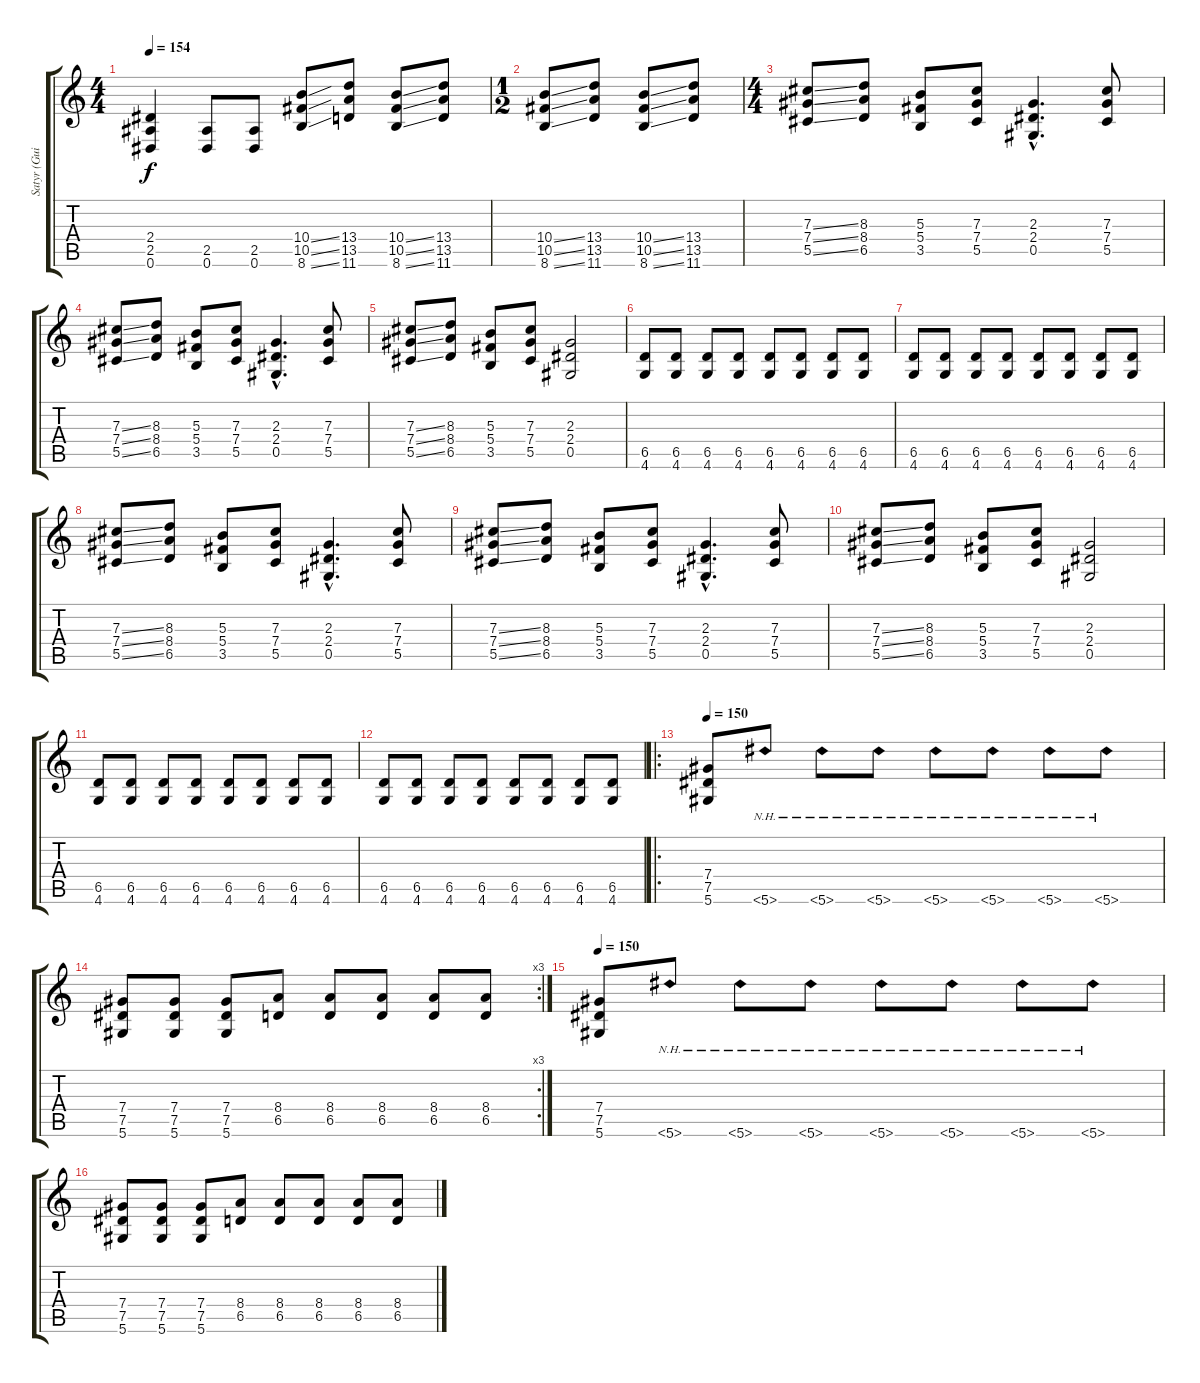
\track ("Satyr (Guitar)" "Satyr (Gui") {instrument distortionguitar}
\staff {score tabs}
\tuning (Eb4 Bb3 Gb3 Db3 Ab2 Eb2) {hide}
\ts (4 4)
\tempo 154
\clef g2
\ks c
(2.4 2.5 0.6).4{dy f} (2.5 0.6).8 (2.5 0.6).8 (10.4{ss} 10.5{ss} 8.6{ss}).8 (13.4 13.5 11.6).8 (10.4{ss} 10.5{ss} 8.6{ss}).8 (13.4 13.5 11.6).8 |
\ts (1 2)
(10.4{ss} 10.5{ss} 8.6{ss}).8 (13.4 13.5 11.6).8 (10.4{ss} 10.5{ss} 8.6{ss}).8 (13.4 13.5 11.6).8 |
\ts (4 4)
(7.3{ss} 7.4{ss} 5.5{ss}).8 (8.3 8.4 6.5).8 (5.3 5.4 3.5).8 (7.3 7.4 5.5).8 (2.3{hac} 2.4{hac} 0.5{hac}).4{d} (7.3 7.4 5.5).8 |
(7.3{ss} 7.4{ss} 5.5{ss}).8 (8.3 8.4 6.5).8 (5.3 5.4 3.5).8 (7.3 7.4 5.5).8 (2.3{hac} 2.4{hac} 0.5{hac}).4{d} (7.3 7.4 5.5).8 |
(7.3{ss} 7.4{ss} 5.5{ss}).8 (8.3 8.4 6.5).8 (5.3 5.4 3.5).8 (7.3 7.4 5.5).8 (2.3 2.4 0.5).2 |
(6.5 4.6).8 (6.5 4.6).8 (6.5 4.6).8 (6.5 4.6).8 (6.5 4.6).8 (6.5 4.6).8 (6.5 4.6).8 (6.5 4.6).8 |
(6.5 4.6).8 (6.5 4.6).8 (6.5 4.6).8 (6.5 4.6).8 (6.5 4.6).8 (6.5 4.6).8 (6.5 4.6).8 (6.5 4.6).8 |
(7.3{ss} 7.4{ss} 5.5{ss}).8 (8.3 8.4 6.5).8 (5.3 5.4 3.5).8 (7.3 7.4 5.5).8 (2.3{hac} 2.4{hac} 0.5{hac}).4{d} (7.3 7.4 5.5).8 |
(7.3{ss} 7.4{ss} 5.5{ss}).8 (8.3 8.4 6.5).8 (5.3 5.4 3.5).8 (7.3 7.4 5.5).8 (2.3{hac} 2.4{hac} 0.5{hac}).4{d} (7.3 7.4 5.5).8 |
(7.3{ss} 7.4{ss} 5.5{ss}).8 (8.3 8.4 6.5).8 (5.3 5.4 3.5).8 (7.3 7.4 5.5).8 (2.3 2.4 0.5).2 |
(6.5 4.6).8 (6.5 4.6).8 (6.5 4.6).8 (6.5 4.6).8 (6.5 4.6).8 (6.5 4.6).8 (6.5 4.6).8 (6.5 4.6).8 |
(6.5 4.6).8 (6.5 4.6).8 (6.5 4.6).8 (6.5 4.6).8 (6.5 4.6).8 (6.5 4.6).8 (6.5 4.6).8 (6.5 4.6).8 |
\ro
\tempo 150
(7.4 7.5 5.6).8 5.6{nh}.8 5.6{nh}.8 5.6{nh}.8 5.6{nh}.8 5.6{nh}.8 5.6{nh}.8 5.6{nh}.8 |
\rc 3
(7.4 7.5 5.6).8 (7.4 7.5 5.6).8 (7.4 7.5 5.6).8 (8.4 6.5).8 (8.4 6.5).8 (8.4 6.5).8 (8.4 6.5).8 (8.4 6.5).8 |
\tempo 150
(7.4 7.5 5.6).8 5.6{nh}.8 5.6{nh}.8 5.6{nh}.8 5.6{nh}.8 5.6{nh}.8 5.6{nh}.8 5.6{nh}.8 |
(7.4 7.5 5.6).8 (7.4 7.5 5.6).8 (7.4 7.5 5.6).8 (8.4 6.5).8 (8.4 6.5).8 (8.4 6.5).8 (8.4 6.5).8 (8.4 6.5).8
